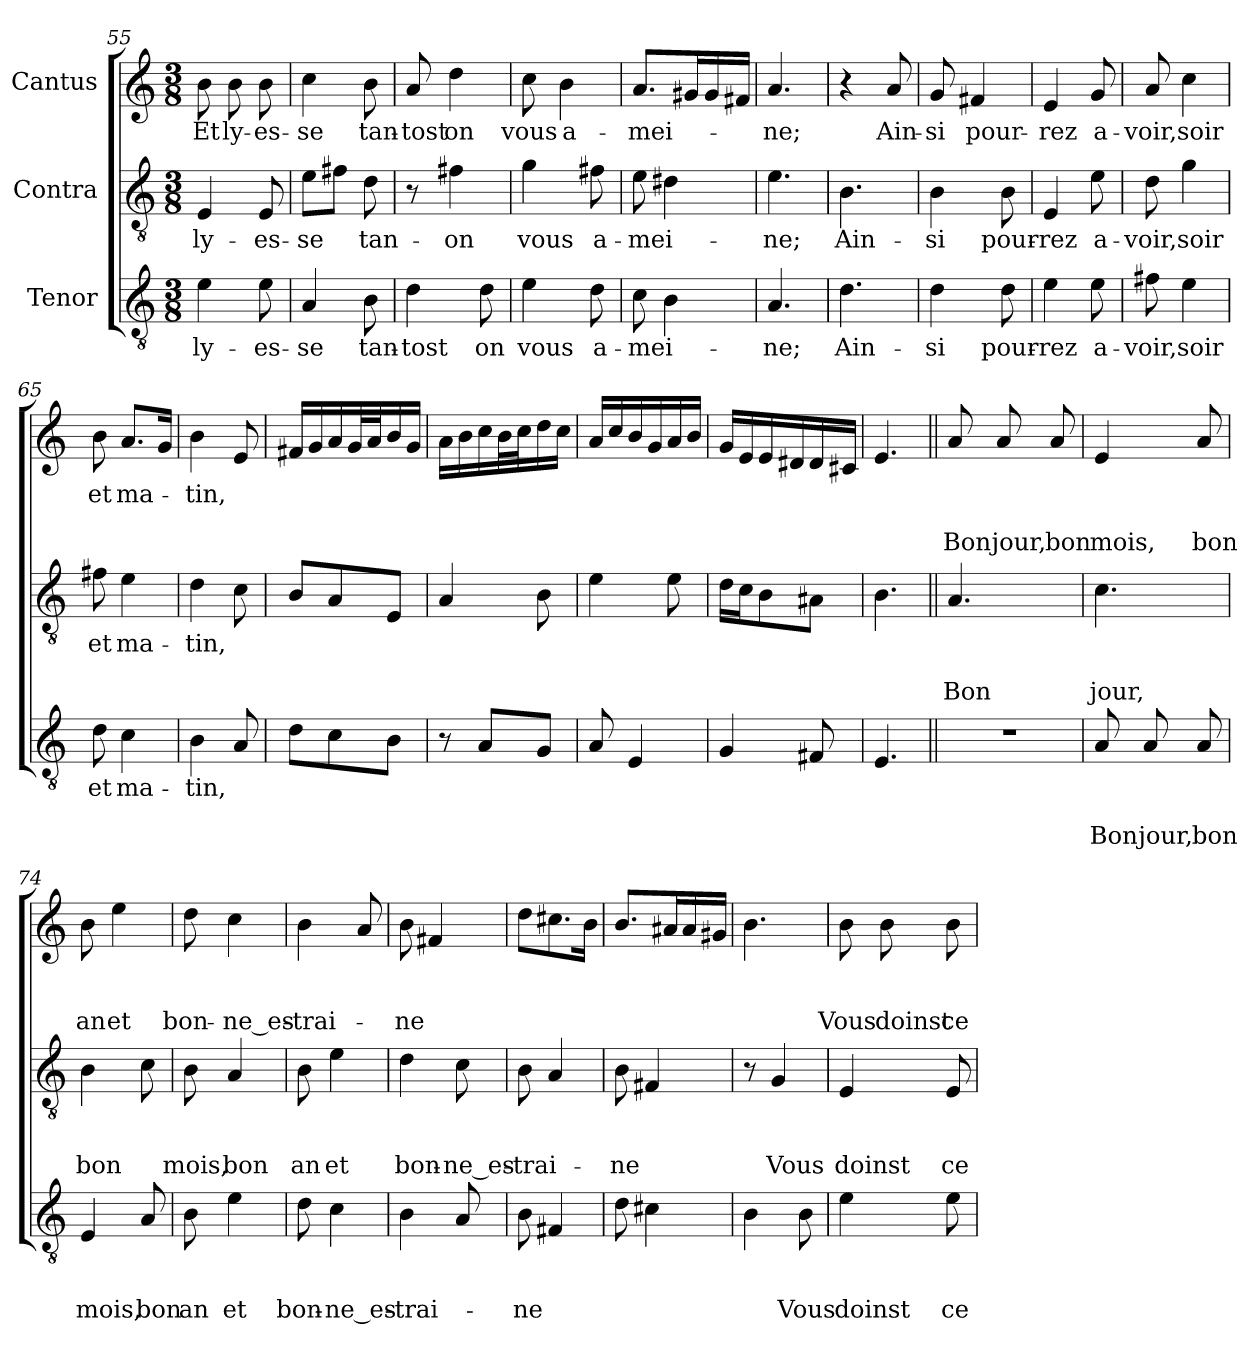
**kern	**text	**text	**text	**kern	**text	**text	**text	**kern	**text	**text	**text
*part3	*part3	*part3	*part3	*part2	*part2	*part2	*part2	*part1	*part1	*part1	*part1
*staff3	*staff3	*staff3	*staff3	*staff2	*staff2	*staff2	*staff2	*staff1	*staff1	*staff1	*staff1
*I"Tenor	*	*	*	*I"Contra	*	*	*	*I"Cantus	*	*	*
*clefGv2	*	*	*	*clefGv2	*	*	*	*clefG2	*	*	*
*k[]	*	*	*	*k[]	*	*	*	*k[]	*	*	*
*C:	*	*	*	*C:	*	*	*	*C:	*	*	*
*M3/8	*	*	*	*M3/8	*	*	*	*M3/8	*	*	*
=55	=55	=55	=55	=55	=55	=55	=55	=55	=55	=55	=55
!	!LO:LY:b	!	!	!	!LO:LY:b	!	!	!	!LO:LY:b	!	!
4e\	ly-	.	.	4E/	ly-	.	.	8b\	Et	.	.
!	!	!	!	!	!	!	!	!	!LO:LY:b	!	!
.	.	.	.	.	.	.	.	8b\	ly-	.	.
!	!LO:LY:b	!	!	!	!LO:LY:b	!	!	!	!LO:LY:b	!	!
8e\	-es-	.	.	8E/	-es-	.	.	8b\	-es-	.	.
=56	=56	=56	=56	=56	=56	=56	=56	=56	=56	=56	=56
!	!LO:LY:b	!	!	!	!LO:LY:b	!	!	!	!LO:LY:b	!	!
4A/	-se	.	.	8e\L	-se	.	.	4cc\	-se	.	.
.	.	.	.	8f#X\J	.	.	.	.	.	.	.
!	!LO:LY:b	!	!	!	!LO:LY:b	!	!	!	!LO:LY:b	!	!
8B\	tan-	.	.	8d\	tan-	.	.	8b\	tan-	.	.
!!LO:LB:g=z
=57	=57	=57	=57	=57	=57	=57	=57	=57	=57	=57	=57
!	!LO:LY:b	!	!	!	!	!	!	!	!LO:LY:b	!	!
4d\	-tost	.	.	8r	.	.	.	8a/	-tost	.	.
!	!	!	!	!	!LO:LY:b	!	!	!	!LO:LY:b	!	!
.	.	.	.	4f#X\	-on	.	.	4dd\	on	.	.
!	!LO:LY:b	!	!	!	!	!	!	!	!	!	!
8d\	on	.	.	.	.	.	.	.	.	.	.
=58	=58	=58	=58	=58	=58	=58	=58	=58	=58	=58	=58
!	!LO:LY:b	!	!	!	!LO:LY:b	!	!	!	!LO:LY:b	!	!
4e\	vous	.	.	4g\	vous	.	.	8cc\	vous	.	.
!	!	!	!	!	!	!	!	!	!LO:LY:b	!	!
.	.	.	.	.	.	.	.	4b\	a-	.	.
!	!LO:LY:b	!	!	!	!LO:LY:b	!	!	!	!	!	!
8d\	a-	.	.	8f#X\	a-	.	.	.	.	.	.
=59	=59	=59	=59	=59	=59	=59	=59	=59	=59	=59	=59
!	!LO:LY:b	!	!	!	!LO:LY:b	!	!	!	!LO:LY:b	!	!
8c\	-mei-	.	.	8e\	-mei-	.	.	8.a/L	-mei-	.	.
4B\	.	.	.	4d#X\	.	.	.	.	.	.	.
.	.	.	.	.	.	.	.	16g#X/L	.	.	.
.	.	.	.	.	.	.	.	16g#/	.	.	.
.	.	.	.	.	.	.	.	16f#X/JJ	.	.	.
=60	=60	=60	=60	=60	=60	=60	=60	=60	=60	=60	=60
!	!LO:LY:b	!	!	!	!LO:LY:b	!	!	!	!LO:LY:b	!	!
4.A/	-ne;	.	.	4.e\	-ne;	.	.	4.a/	-ne;	.	.
=61	=61	=61	=61	=61	=61	=61	=61	=61	=61	=61	=61
!	!LO:LY:b	!	!	!	!LO:LY:b	!	!	!	!	!	!
4.d\	Ain-	.	.	4.B\	Ain-	.	.	4r	.	.	.
!	!	!	!	!	!	!	!	!	!LO:LY:b	!	!
.	.	.	.	.	.	.	.	8a/	Ain-	.	.
=62	=62	=62	=62	=62	=62	=62	=62	=62	=62	=62	=62
!	!LO:LY:b	!	!	!	!LO:LY:b	!	!	!	!LO:LY:b	!	!
4d\	-si	.	.	4B\	-si	.	.	8g/	-si	.	.
!	!	!	!	!	!	!	!	!	!LO:LY:b	!	!
.	.	.	.	.	.	.	.	4f#X/	pour-	.	.
!	!LO:LY:b	!	!	!	!LO:LY:b	!	!	!	!	!	!
8d\	pour-	.	.	8B\	pour-	.	.	.	.	.	.
=63	=63	=63	=63	=63	=63	=63	=63	=63	=63	=63	=63
!	!LO:LY:b	!	!	!	!LO:LY:b	!	!	!	!LO:LY:b	!	!
4e\	-rez	.	.	4E/	-rez	.	.	4e/	-rez	.	.
!	!LO:LY:b	!	!	!	!LO:LY:b	!	!	!	!LO:LY:b	!	!
8e\	a-	.	.	8e\	a-	.	.	8g/	a-	.	.
=64	=64	=64	=64	=64	=64	=64	=64	=64	=64	=64	=64
!	!LO:LY:b	!	!	!	!LO:LY:b	!	!	!	!LO:LY:b	!	!
8f#X\	-voir,	.	.	8d\	-voir,	.	.	8a/	-voir,	.	.
!	!LO:LY:b	!	!	!	!LO:LY:b	!	!	!	!LO:LY:b	!	!
4e\	soir	.	.	4g\	soir	.	.	4cc\	soir	.	.
!!LO:LB:g=z
=65	=65	=65	=65	=65	=65	=65	=65	=65	=65	=65	=65
!	!LO:LY:b	!	!	!	!LO:LY:b	!	!	!	!LO:LY:b	!	!
8d\	et	.	.	8f#X\	et	.	.	8b\	et	.	.
!	!LO:LY:b	!	!	!	!LO:LY:b	!	!	!	!LO:LY:b	!	!
4c\	ma-	.	.	4e\	ma-	.	.	8.a/L	ma-	.	.
.	.	.	.	.	.	.	.	16g/Jk	.	.	.
=66	=66	=66	=66	=66	=66	=66	=66	=66	=66	=66	=66
!	!LO:LY:b	!	!	!	!LO:LY:b	!	!	!	!LO:LY:b	!	!
4B\	-tin,	.	.	4d\	-tin,	.	.	4b\	-tin,	.	.
8A/	.	.	.	8c\	.	.	.	8e/	.	.	.
=67	=67	=67	=67	=67	=67	=67	=67	=67	=67	=67	=67
8d\L	.	.	.	8B/L	.	.	.	16f#X/LL	.	.	.
.	.	.	.	.	.	.	.	16g/	.	.	.
8c\	.	.	.	8A/	.	.	.	16a/	.	.	.
.	.	.	.	.	.	.	.	32g/L	.	.	.
.	.	.	.	.	.	.	.	32a/J	.	.	.
8B\J	.	.	.	8E/J	.	.	.	16b/	.	.	.
.	.	.	.	.	.	.	.	16g/JJ	.	.	.
=68	=68	=68	=68	=68	=68	=68	=68	=68	=68	=68	=68
8r	.	.	.	4A/	.	.	.	16a\LL	.	.	.
.	.	.	.	.	.	.	.	16b\	.	.	.
8A/L	.	.	.	.	.	.	.	16cc\	.	.	.
.	.	.	.	.	.	.	.	32b\L	.	.	.
.	.	.	.	.	.	.	.	32cc\J	.	.	.
8G/J	.	.	.	8B\	.	.	.	16dd\	.	.	.
.	.	.	.	.	.	.	.	16cc\JJ	.	.	.
=69	=69	=69	=69	=69	=69	=69	=69	=69	=69	=69	=69
8A/	.	.	.	4e\	.	.	.	16a/LL	.	.	.
.	.	.	.	.	.	.	.	16cc/	.	.	.
4E/	.	.	.	.	.	.	.	16b/	.	.	.
.	.	.	.	.	.	.	.	16g/	.	.	.
.	.	.	.	8e\	.	.	.	16a/	.	.	.
.	.	.	.	.	.	.	.	16b/JJ	.	.	.
=70	=70	=70	=70	=70	=70	=70	=70	=70	=70	=70	=70
4G/	.	.	.	16d\LL	.	.	.	16g/LL	.	.	.
.	.	.	.	16c\J	.	.	.	16e/	.	.	.
.	.	.	.	8B\	.	.	.	16e/	.	.	.
.	.	.	.	.	.	.	.	16d#X/	.	.	.
8F#X/	.	.	.	8A#X\J	.	.	.	16d#/	.	.	.
.	.	.	.	.	.	.	.	16c#X/JJ	.	.	.
=71	=71	=71	=71	=71	=71	=71	=71	=71	=71	=71	=71
4.E/	.	.	.	4.B\	.	.	.	4.e/	.	.	.
!!LO:PB:g=z
=72||	=72||	=72||	=72||	=72||	=72||	=72||	=72||	=72||	=72||	=72||	=72||
!	!	!	!	!	!	!	!LO:LY:b	!	!	!	!LO:LY:b
4.r	.	.	.	4.A/	.	.	Bon	8a/	.	.	Bon
!	!	!	!	!	!	!	!	!	!	!	!LO:LY:b
.	.	.	.	.	.	.	.	8a/	.	.	jour,
!	!	!	!	!	!	!	!	!	!	!	!LO:LY:b
.	.	.	.	.	.	.	.	8a/	.	.	bon
=73	=73	=73	=73	=73	=73	=73	=73	=73	=73	=73	=73
!	!	!	!LO:LY:b	!	!	!	!LO:LY:b	!	!	!	!LO:LY:b
8A/	.	.	Bon	4.c\	.	.	jour,	4e/	.	.	mois,
!	!	!	!LO:LY:b	!	!	!	!	!	!	!	!
8A/	.	.	jour,	.	.	.	.	.	.	.	.
!	!	!	!LO:LY:b	!	!	!	!	!	!	!	!LO:LY:b
8A/	.	.	bon	.	.	.	.	8a/	.	.	bon
=74	=74	=74	=74	=74	=74	=74	=74	=74	=74	=74	=74
!	!	!	!LO:LY:b	!	!	!	!LO:LY:b	!	!	!	!LO:LY:b
4E/	.	.	mois,	4B\	.	.	bon	8b\	.	.	an
!	!	!	!	!	!	!	!	!	!	!	!LO:LY:b
.	.	.	.	.	.	.	.	4ee\	.	.	et
!	!	!	!LO:LY:b	!	!	!	!	!	!	!	!
8A/	.	.	bon	8c\	.	.	.	.	.	.	.
=75	=75	=75	=75	=75	=75	=75	=75	=75	=75	=75	=75
!	!	!	!LO:LY:b	!	!	!	!LO:LY:b	!	!	!	!LO:LY:b
8B\	.	.	an	8B\	.	.	mois,	8dd\	.	.	bon-
!	!	!	!LO:LY:b	!	!	!	!LO:LY:b	!	!	!	!LO:LY:b
4e\	.	.	et	4A/	.	.	bon	4cc\	.	.	-ne_es-
=76	=76	=76	=76	=76	=76	=76	=76	=76	=76	=76	=76
!	!	!	!LO:LY:b	!	!	!	!LO:LY:b	!	!	!	!LO:LY:b
8d\	.	.	bon-	8B\	.	.	an	4b\	.	.	-trai-
!	!	!	!LO:LY:b	!	!	!	!LO:LY:b	!	!	!	!
4c\	.	.	-ne_es-	4e\	.	.	et	.	.	.	.
.	.	.	.	.	.	.	.	8a/	.	.	.
=77	=77	=77	=77	=77	=77	=77	=77	=77	=77	=77	=77
!	!	!	!LO:LY:b	!	!	!	!LO:LY:b	!	!	!	!LO:LY:b
4B\	.	.	-trai-	4d\	.	.	bon-	8b\	.	.	-ne
.	.	.	.	.	.	.	.	4f#X/	.	.	.
!	!	!	!	!	!	!	!LO:LY:b	!	!	!	!
8A/	.	.	.	8c\	.	.	-ne_es-	.	.	.	.
=78	=78	=78	=78	=78	=78	=78	=78	=78	=78	=78	=78
!	!	!	!LO:LY:b	!	!	!	!LO:LY:b	!	!	!	!
8B\	.	.	-ne	8B\	.	.	-trai-	8dd\L	.	.	.
4F#X/	.	.	.	4A/	.	.	.	8.cc#X\	.	.	.
.	.	.	.	.	.	.	.	16b\Jk	.	.	.
=79	=79	=79	=79	=79	=79	=79	=79	=79	=79	=79	=79
!	!	!	!	!	!	!	!LO:LY:b	!	!	!	!
8d\	.	.	.	8B\	.	.	-ne	8.b/L	.	.	.
4c#X\	.	.	.	4F#X/	.	.	.	.	.	.	.
.	.	.	.	.	.	.	.	16a#X/L	.	.	.
.	.	.	.	.	.	.	.	16a#/	.	.	.
.	.	.	.	.	.	.	.	16g#X/JJ	.	.	.
!!LO:LB:g=z
=80	=80	=80	=80	=80	=80	=80	=80	=80	=80	=80	=80
4B\	.	.	.	8r	.	.	.	4.b\	.	.	.
!	!	!	!	!	!	!	!LO:LY:b	!	!	!	!
.	.	.	.	4G/	.	.	Vous	.	.	.	.
!	!	!	!LO:LY:b	!	!	!	!	!	!	!	!
8B\	.	.	Vous	.	.	.	.	.	.	.	.
=81	=81	=81	=81	=81	=81	=81	=81	=81	=81	=81	=81
!	!	!	!LO:LY:b	!	!	!	!LO:LY:b	!	!	!	!LO:LY:b
4e\	.	.	doinst	4E/	.	.	doinst	8b\	.	.	Vous
!	!	!	!	!	!	!	!	!	!	!	!LO:LY:b
.	.	.	.	.	.	.	.	8b\	.	.	doinst
!	!	!	!LO:LY:b	!	!	!	!LO:LY:b	!	!	!	!LO:LY:b
8e\	.	.	ce	8E/	.	.	ce	8b\	.	.	ce-
=	=	=	=	=	=	=	=	=	=	=	=
*-	*-	*-	*-	*-	*-	*-	*-	*-	*-	*-	*-
